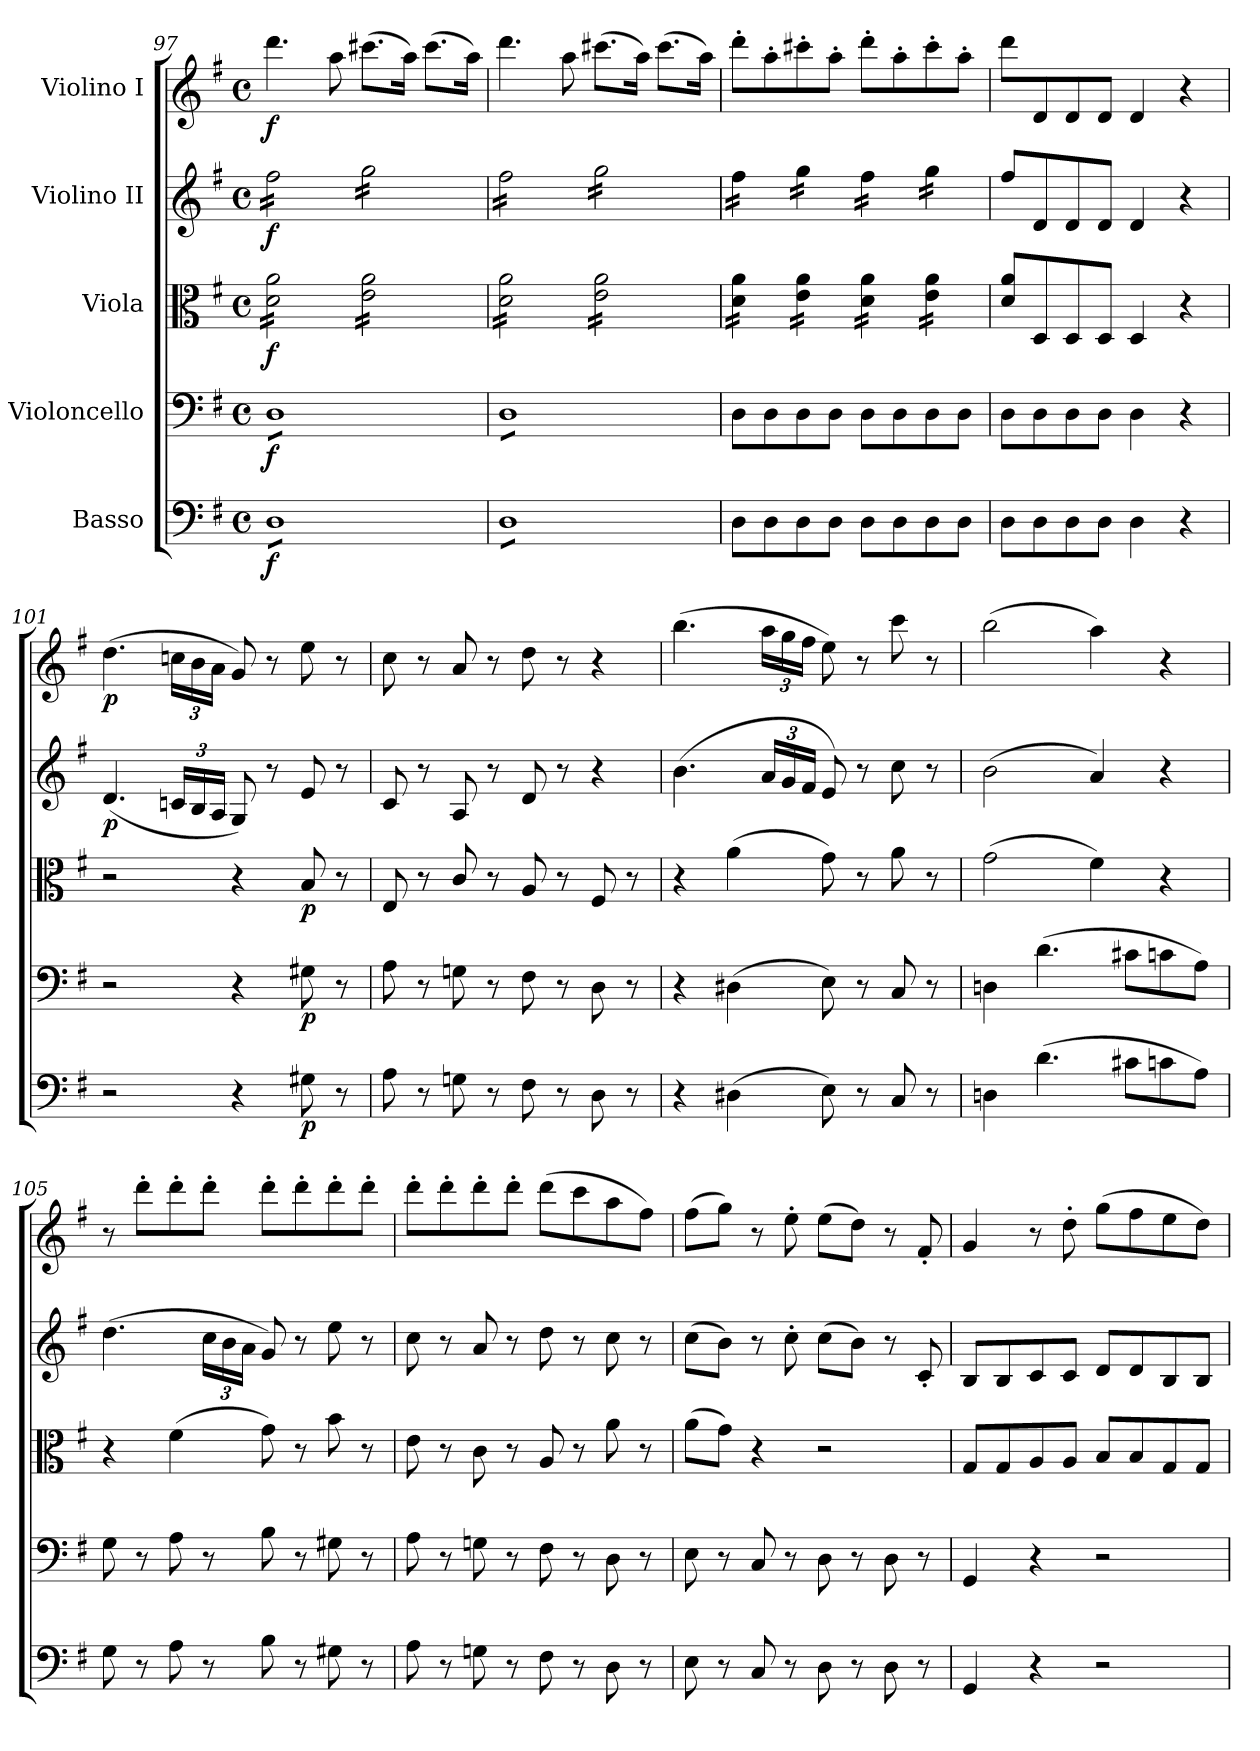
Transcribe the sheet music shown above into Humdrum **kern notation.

**kern	**dynam	**kern	**dynam	**kern	**dynam	**kern	**dynam	**kern	**dynam
*part5	*part5	*part4	*part4	*part3	*part3	*part2	*part2	*part1	*part1
*staff5	*staff5	*staff4	*staff4	*staff3	*staff3	*staff2	*staff2	*staff1	*staff1
*I"Basso	*	*I"Violoncello	*	*I"Viola	*	*I"Violino II	*	*I"Violino I	*
*clefF4	*	*clefF4	*	*clefC3	*	*clefG2	*	*clefG2	*
*ITrd7c12	*	*	*	*	*	*	*	*	*
*k[f#]	*	*k[f#]	*	*k[f#]	*	*k[f#]	*	*k[f#]	*
*M4/4	*	*M4/4	*	*M4/4	*	*M4/4	*	*M4/4	*
*met(c)	*	*met(c)	*	*met(c)	*	*met(c)	*	*met(c)	*
=97	=97	=97	=97	=97	=97	=97	=97	=97	=97
!	!LO:DY:b	!	!LO:DY:b	!	!LO:DY:b	!	!LO:DY:b	!	!LO:DY:b
*tremolo	*	*	*	*	*	*	*	*	*
*	*	*tremolo	*	*	*	*	*	*	*
*	*	*	*	*tremolo	*	*	*	*	*
*	*	*	*	*	*	*tremolo	*	*	*
8DDL	f	8DL	f	16d\ 16a\LL	f	16ff#\LL	f	4.ddd\	f
.	.	.	.	16d\ 16a\	.	16ff#\	.	.	.
8DD	.	8D	.	16d\ 16a\	.	16ff#\	.	.	.
.	.	.	.	16d\ 16a\	.	16ff#\	.	.	.
8DD	.	8D	.	16d\ 16a\	.	16ff#\	.	.	.
.	.	.	.	16d\ 16a\	.	16ff#\	.	.	.
8DD	.	8D	.	16d\ 16a\	.	16ff#\	.	8aa\	.
.	.	.	.	16d\ 16a\JJ	.	16ff#\JJ	.	.	.
8DD	.	8D	.	16e\ 16a\LL	.	16gg\LL	.	(>8.ccc#X\L	.
.	.	.	.	16e\ 16a\	.	16gg\	.	.	.
8DD	.	8D	.	16e\ 16a\	.	16gg\	.	.	.
.	.	.	.	16e\ 16a\	.	16gg\	.	16aa\Jk)	.
8DD	.	8D	.	16e\ 16a\	.	16gg\	.	(>8.ccc#\L	.
.	.	.	.	16e\ 16a\	.	16gg\	.	.	.
8DDJ	.	8DJ	.	16e\ 16a\	.	16gg\	.	.	.
.	.	.	.	16e\ 16a\JJ	.	16gg\JJ	.	16aa\Jk)	.
=98	=98	=98	=98	=98	=98	=98	=98	=98	=98
8DDL	.	8DL	.	16d\ 16a\LL	.	16ff#\LL	.	4.ddd\	.
.	.	.	.	16d\ 16a\	.	16ff#\	.	.	.
8DD	.	8D	.	16d\ 16a\	.	16ff#\	.	.	.
.	.	.	.	16d\ 16a\	.	16ff#\	.	.	.
8DD	.	8D	.	16d\ 16a\	.	16ff#\	.	.	.
.	.	.	.	16d\ 16a\	.	16ff#\	.	.	.
8DD	.	8D	.	16d\ 16a\	.	16ff#\	.	8aa\	.
.	.	.	.	16d\ 16a\JJ	.	16ff#\JJ	.	.	.
8DD	.	8D	.	16e\ 16a\LL	.	16gg\LL	.	(>8.ccc#X\L	.
.	.	.	.	16e\ 16a\	.	16gg\	.	.	.
8DD	.	8D	.	16e\ 16a\	.	16gg\	.	.	.
.	.	.	.	16e\ 16a\	.	16gg\	.	16aa\Jk)	.
8DD	.	8D	.	16e\ 16a\	.	16gg\	.	(>8.ccc#\L	.
.	.	.	.	16e\ 16a\	.	16gg\	.	.	.
8DDJ	.	8DJ	.	16e\ 16a\	.	16gg\	.	.	.
*	*	*Xtremolo	*	*	*	*	*	*	*
*Xtremolo	*	*	*	*	*	*	*	*	*
.	.	.	.	16e\ 16a\JJ	.	16gg\JJ	.	16aa\Jk)	.
!!LO:PB:g=z
=99	=99	=99	=99	=99	=99	=99	=99	=99	=99
8DD\L	.	8D\L	.	16d\ 16a\LL	.	16ff#\LL	.	8ddd'\L	.
.	.	.	.	16d\ 16a\	.	16ff#\	.	.	.
8DD\	.	8D\	.	16d\ 16a\	.	16ff#\	.	8aa'\	.
.	.	.	.	16d\ 16a\JJ	.	16ff#\JJ	.	.	.
8DD\	.	8D\	.	16e\ 16a\LL	.	16gg\LL	.	8ccc#X'\	.
.	.	.	.	16e\ 16a\	.	16gg\	.	.	.
8DD\J	.	8D\J	.	16e\ 16a\	.	16gg\	.	8aa'\J	.
.	.	.	.	16e\ 16a\JJ	.	16gg\JJ	.	.	.
8DD\L	.	8D\L	.	16d\ 16a\LL	.	16ff#\LL	.	8ddd'\L	.
.	.	.	.	16d\ 16a\	.	16ff#\	.	.	.
8DD\	.	8D\	.	16d\ 16a\	.	16ff#\	.	8aa'\	.
.	.	.	.	16d\ 16a\JJ	.	16ff#\JJ	.	.	.
8DD\	.	8D\	.	16e\ 16a\LL	.	16gg\LL	.	8ccc#'\	.
.	.	.	.	16e\ 16a\	.	16gg\	.	.	.
8DD\J	.	8D\J	.	16e\ 16a\	.	16gg\	.	8aa'\J	.
.	.	.	.	16e\ 16a\JJ	.	16gg\JJ	.	.	.
*	*	*	*	*	*	*Xtremolo	*	*	*
*	*	*	*	*Xtremolo	*	*	*	*	*
=100	=100	=100	=100	=100	=100	=100	=100	=100	=100
8DD\L	.	8D\L	.	8d/ 8a/L	.	8ff#/L	.	8ddd\L	.
8DD\	.	8D\	.	8D/	.	8d/	.	8d/	.
8DD\	.	8D\	.	8D/	.	8d/	.	8d/	.
8DD\J	.	8D\J	.	8D/J	.	8d/J	.	8d/J	.
4DD\	.	4D\	.	4D/	.	4d/	.	4d/	.
4r	.	4r	.	4r	.	4r	.	4r	.
=101	=101	=101	=101	=101	=101	=101	=101	=101	=101
!	!	!	!	!	!	!	!LO:DY:b	!	!LO:DY:b
2r	.	2r	.	2r	.	(<4.d/	p	(>4.dd\	p
*	*	*	*	*	*	*Xbrackettup	*	*Xbrackettup	*
.	.	.	.	.	.	24cn/LL	.	24ccn\LL	.
.	.	.	.	.	.	24B/	.	24b\	.
.	.	.	.	.	.	24A/JJ	.	24a\JJ	.
4r	.	4r	.	4r	.	8G/)	.	8g/)	.
.	.	.	.	.	.	8r	.	8r	.
!	!LO:DY:b	!	!LO:DY:b	!	!LO:DY:b	!	!	!	!
8GG#X\	p	8G#X\	p	8B/	p	8e/	.	8ee\	.
8r	.	8r	.	8r	.	8r	.	8r	.
=102	=102	=102	=102	=102	=102	=102	=102	=102	=102
8AA\	.	8A\	.	8E/	.	8c/	.	8cc\	.
8r	.	8r	.	8r	.	8r	.	8r	.
8GGn\	.	8Gn\	.	8c/	.	8A/	.	8a/	.
8r	.	8r	.	8r	.	8r	.	8r	.
8FF#\	.	8F#\	.	8A/	.	8d/	.	8dd\	.
8r	.	8r	.	8r	.	8r	.	8r	.
8DD\	.	8D\	.	8F#/	.	4r	.	4r	.
8r	.	8r	.	8r	.	.	.	.	.
=103	=103	=103	=103	=103	=103	=103	=103	=103	=103
4r	.	4r	.	4r	.	(<4.b\	.	(>4.bb\	.
(>4DD#X\	.	(>4D#X\	.	(>4a\	.	.	.	.	.
.	.	.	.	.	.	24a/LL	.	24aa\LL	.
.	.	.	.	.	.	24g/	.	24gg\	.
.	.	.	.	.	.	24f#/JJ	.	24ff#\JJ	.
8EE\)	.	8E\)	.	8g\)	.	8e/)	.	8ee\)	.
8r	.	8r	.	8r	.	8r	.	8r	.
8CC/	.	8C/	.	8a\	.	8cc\	.	8ccc\	.
8r	.	8r	.	8r	.	8r	.	8r	.
!!LO:LB:g=z
=104	=104	=104	=104	=104	=104	=104	=104	=104	=104
4DDn\	.	4Dn\	.	(>2g\	.	(>2b\	.	(>2bb\	.
(>4.D\	.	(>4.d\	.	.	.	.	.	.	.
.	.	.	.	4f#\)	.	4a/)	.	4aa\)	.
8C#X\L	.	8c#X\L	.	.	.	.	.	.	.
8Cn\	.	8cn\	.	4r	.	4r	.	4r	.
8AA\J)	.	8A\J)	.	.	.	.	.	.	.
=105	=105	=105	=105	=105	=105	=105	=105	=105	=105
8GG\	.	8G\	.	4r	.	(>4.dd\	.	8r	.
8r	.	8r	.	.	.	.	.	8ddd'\L	.
8AA\	.	8A\	.	(>4f#\	.	.	.	8ddd'\	.
8r	.	8r	.	.	.	24cc\LL	.	8ddd'\J	.
.	.	.	.	.	.	24b\	.	.	.
.	.	.	.	.	.	24a\JJ	.	.	.
8BB\	.	8B\	.	8g\)	.	8g/)	.	8ddd'\L	.
8r	.	8r	.	8r	.	8r	.	8ddd'\	.
8GG#X\	.	8G#X\	.	8b\	.	8ee\	.	8ddd'\	.
8r	.	8r	.	8r	.	8r	.	8ddd'\J	.
=106	=106	=106	=106	=106	=106	=106	=106	=106	=106
8AA\	.	8A\	.	8e\	.	8cc\	.	8ddd'\L	.
8r	.	8r	.	8r	.	8r	.	8ddd'\	.
8GGn\	.	8Gn\	.	8c\	.	8a/	.	8ddd'\	.
8r	.	8r	.	8r	.	8r	.	8ddd'\J	.
8FF#\	.	8F#\	.	8A/	.	8dd\	.	(>8ddd\L	.
8r	.	8r	.	8r	.	8r	.	8ccc\	.
8DD\	.	8D\	.	8a\	.	8cc\	.	8aa\	.
8r	.	8r	.	8r	.	8r	.	8ff#\J)	.
=107	=107	=107	=107	=107	=107	=107	=107	=107	=107
8EE\	.	8E\	.	(>8a\L	.	(>8cc\L	.	(>8ff#\L	.
8r	.	8r	.	8g\J)	.	8b\J)	.	8gg\J)	.
8CC/	.	8C/	.	4r	.	8r	.	8r	.
8r	.	8r	.	.	.	8cc'\	.	8ee'\	.
8DD\	.	8D\	.	2r	.	(>8cc\L	.	(>8ee\L	.
8r	.	8r	.	.	.	8b\J)	.	8dd\J)	.
8DD\	.	8D\	.	.	.	8r	.	8r	.
8r	.	8r	.	.	.	8c'/	.	8f#'/	.
=108	=108	=108	=108	=108	=108	=108	=108	=108	=108
4GGG/	.	4GG/	.	8G/L	.	8B/L	.	4g/	.
.	.	.	.	8G/	.	8B/	.	.	.
4r	.	4r	.	8A/	.	8c/	.	8r	.
.	.	.	.	8A/J	.	8c/J	.	8dd'\	.
2r	.	2r	.	8B/L	.	8d/L	.	(>8gg\L	.
.	.	.	.	8B/	.	8d/	.	8ff#\	.
.	.	.	.	8G/	.	8B/	.	8ee\	.
.	.	.	.	8G/J	.	8B/J	.	8dd\J)	.
=	=	=	=	=	=	=	=	=	=
*-	*-	*-	*-	*-	*-	*-	*-	*-	*-
